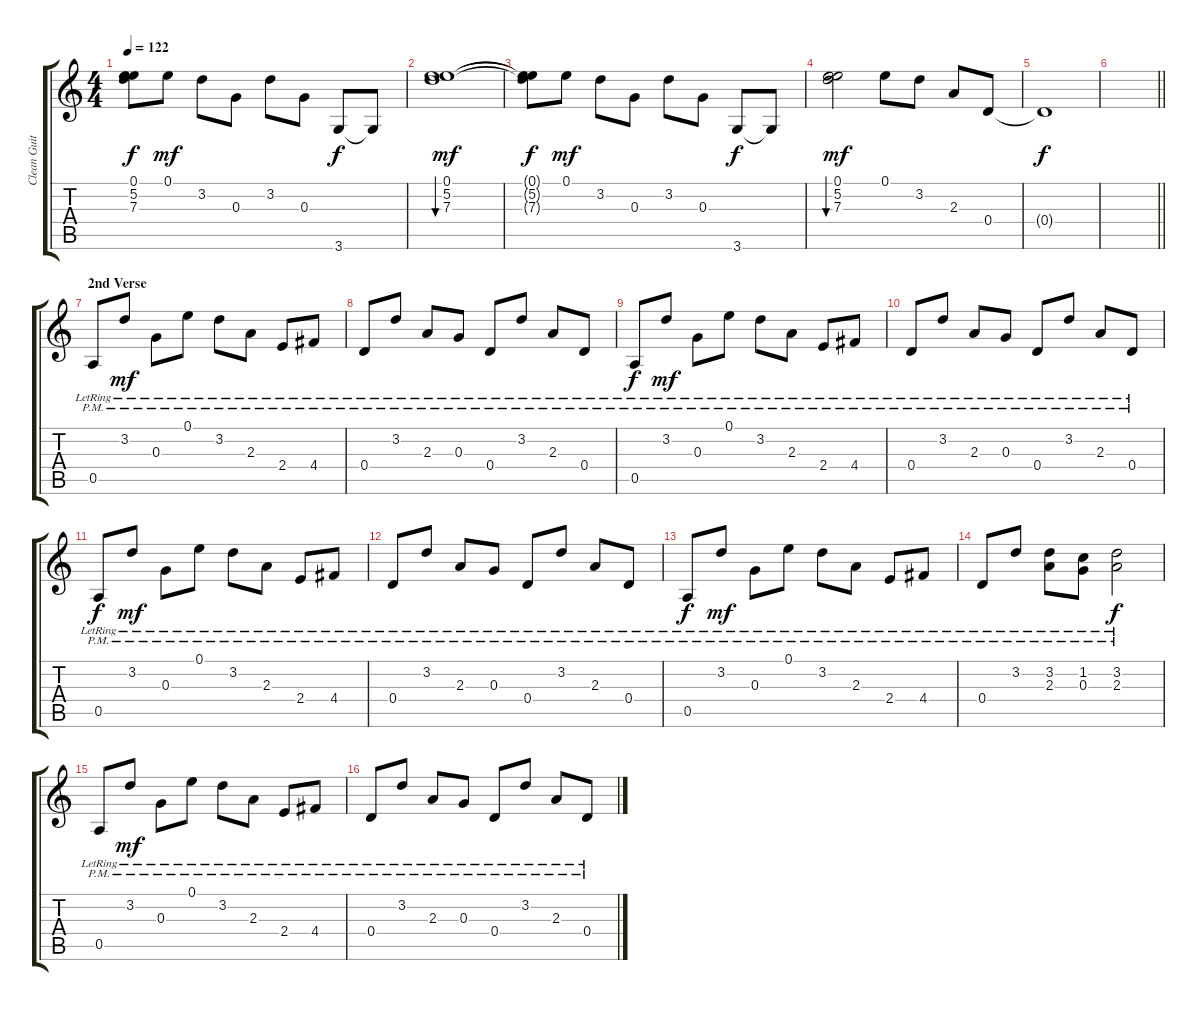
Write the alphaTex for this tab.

\track ("Clean Guitar" "Clean Guit") {instrument electricguitarclean}
\staff {score tabs}
\tuning (E4 B3 G3 D3 A2 E2) {hide}
\ts (4 4)
\tempo 122
\clef g2
\ks c
(0.1{t} 5.2{t} 7.3{t}).8{dy f} 0.1.8{dy mf} 3.2.8 0.3.8 3.2.8 0.3.8 3.6.8{dy f} 3.6{t}.8 |
(0.1 5.2 7.3).1{bu 120 dy mf} |
(0.1{t} 5.2{t} 7.3{t}).8{dy f} 0.1.8{dy mf} 3.2.8 0.3.8 3.2.8 0.3.8 3.6.8{dy f} 3.6{t}.8 |
(0.1 5.2 7.3).2{bu 120 dy mf} 0.1.8 3.2.8 2.3.8 0.4.8 |
0.4{t}.1{dy f} |
\barLineRight lightlight
|
\section ("" "2nd Verse")
0.5{pm lr}.8 3.2{pm lr}.8{dy mf} 0.3{pm lr}.8 0.1{pm lr}.8 3.2{pm lr}.8 2.3{pm lr}.8 2.4{pm lr}.8 4.4{pm lr}.8 |
0.4{pm lr}.8 3.2{pm lr}.8 2.3{pm lr}.8 0.3{pm lr}.8 0.4{pm lr}.8 3.2{pm lr}.8 2.3{pm lr}.8 0.4{pm lr}.8 |
0.5{pm lr}.8{dy f} 3.2{pm lr}.8{dy mf} 0.3{pm lr}.8 0.1{pm lr}.8 3.2{pm lr}.8 2.3{pm lr}.8 2.4{pm lr}.8 4.4{pm lr}.8 |
0.4{pm lr}.8 3.2{pm lr}.8 2.3{pm lr}.8 0.3{pm lr}.8 0.4{pm lr}.8 3.2{pm lr}.8 2.3{pm lr}.8 0.4{pm lr}.8 |
0.5{pm lr}.8{dy f} 3.2{pm lr}.8{dy mf} 0.3{pm lr}.8 0.1{pm lr}.8 3.2{pm lr}.8 2.3{pm lr}.8 2.4{pm lr}.8 4.4{pm lr}.8 |
0.4{pm lr}.8 3.2{pm lr}.8 2.3{pm lr}.8 0.3{pm lr}.8 0.4{pm lr}.8 3.2{pm lr}.8 2.3{pm lr}.8 0.4{pm lr}.8 |
0.5{pm lr}.8{dy f} 3.2{pm lr}.8{dy mf} 0.3{pm lr}.8 0.1{pm lr}.8 3.2{pm lr}.8 2.3{pm lr}.8 2.4{pm lr}.8 4.4{pm lr}.8 |
0.4{pm lr}.8 3.2{pm lr}.8 (3.2 2.3{pm lr}).8 (1.2 0.3{pm lr}).8 (3.2{lr} 2.3{pm lr}).2{dy f} |
0.5{pm lr}.8 3.2{pm lr}.8{dy mf} 0.3{pm lr}.8 0.1{pm lr}.8 3.2{pm lr}.8 2.3{pm lr}.8 2.4{pm lr}.8 4.4{pm lr}.8 |
0.4{pm lr}.8 3.2{pm lr}.8 2.3{pm lr}.8 0.3{pm lr}.8 0.4{pm lr}.8 3.2{pm lr}.8 2.3{pm lr}.8 0.4{pm lr}.8
